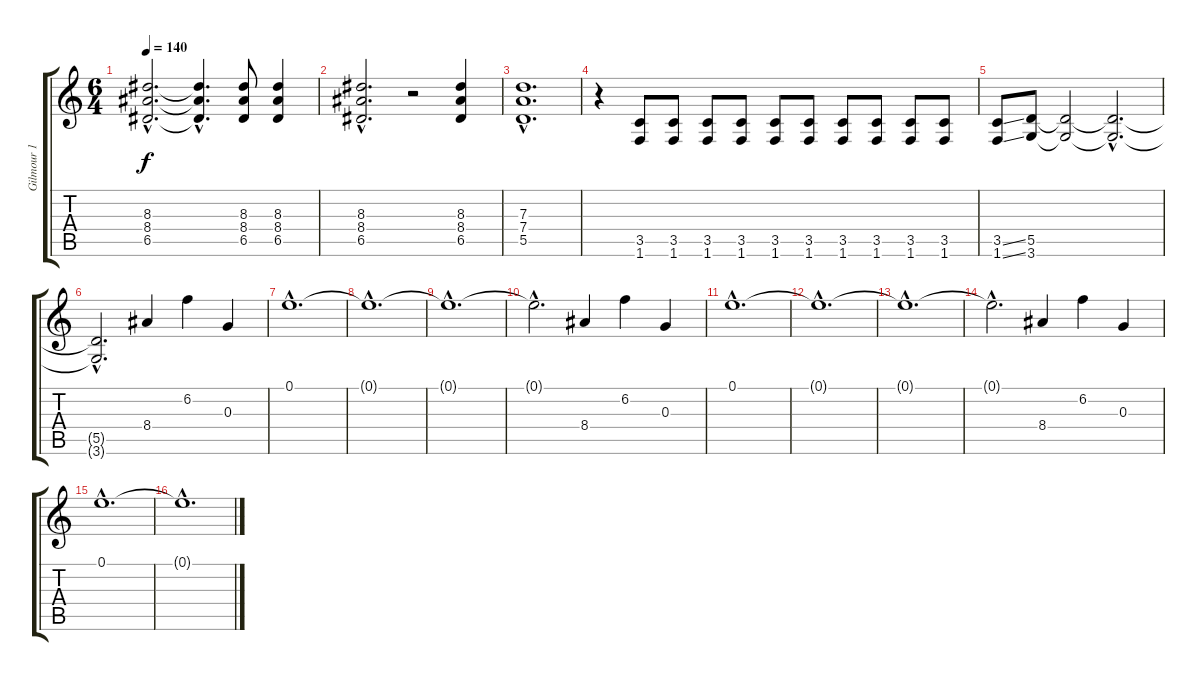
\track ("Gilmour 1" "Gilmour 1") {instrument electricguitarclean}
\staff {score tabs}
\tuning (E4 B3 G3 D3 A2 E2) {hide}
\ts (6 4)
\tempo 140
\clef g2
\ks c
(8.3{hac} 8.4{hac} 6.5{hac}).2{d dy f} (8.3{hac t} 8.4{hac t} 6.5{hac t}).4{d} (8.3 8.4 6.5).8 (8.3 8.4 6.5).4 |
(8.3{hac} 8.4{hac} 6.5{hac}).2{d} r.2 (8.3 8.4 6.5).4 |
(7.3{hac} 7.4{hac} 5.5{hac}).1{d} |
r.4 (3.5 1.6).8 (3.5 1.6).8 (3.5 1.6).8 (3.5 1.6).8 (3.5 1.6).8 (3.5 1.6).8 (3.5 1.6).8 (3.5 1.6).8 (3.5 1.6).8 (3.5 1.6).8 |
(3.5{ss} 1.6{ss}).8 (5.5 3.6).8 (5.5{t} 3.6{t}).2 (5.5{hac t} 3.6{hac t}).2{d} |
(5.5{hac t} 3.6{hac t}).2{d} 8.4.4 6.2.4 0.3.4 |
0.1{hac}.1{d} |
0.1{hac t}.1{d} |
0.1{hac t}.1{d} |
0.1{hac t}.2{d} 8.4.4 6.2.4 0.3.4 |
0.1{hac}.1{d} |
0.1{hac t}.1{d} |
0.1{hac t}.1{d} |
0.1{hac t}.2{d} 8.4.4 6.2.4 0.3.4 |
0.1{hac}.1{d} |
0.1{hac t}.1{d}
